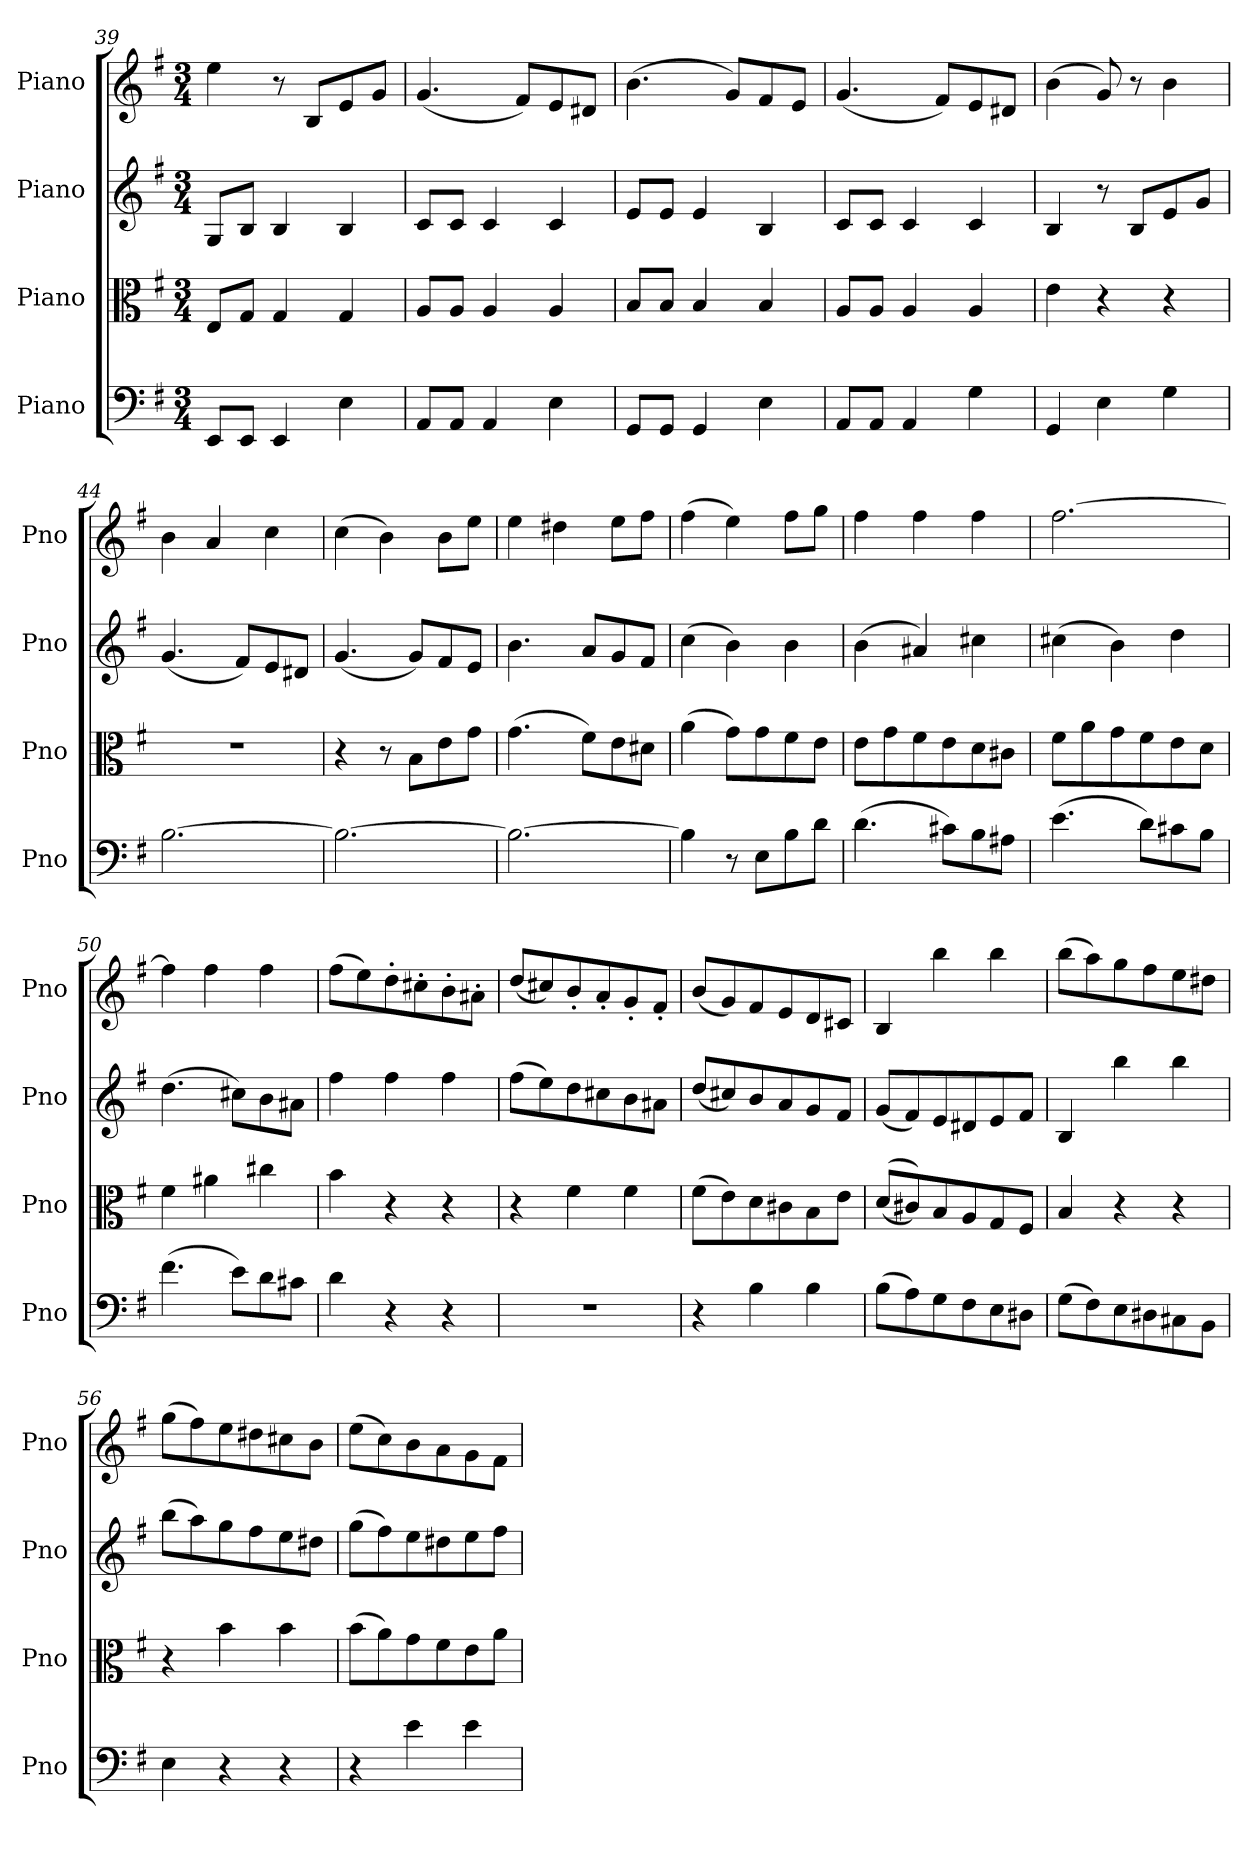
**kern	**kern	**kern	**kern
*part4	*part3	*part2	*part1
*staff4	*staff3	*staff2	*staff1
*I"Piano	*I"Piano	*I"Piano	*I"Piano
*I'Pno	*I'Pno	*I'Pno	*I'Pno
*clefF4	*clefC3	*clefG2	*clefG2
*k[f#]	*k[f#]	*k[f#]	*k[f#]
*M3/4	*M3/4	*M3/4	*M3/4
=39	=39	=39	=39
8EE/L	8E/L	8G/L	4ee\
8EE/J	8G/J	8B/J	.
4EE/	4G/	4B/	8r
.	.	.	8B/L
4E\	4G/	4B/	8e/
.	.	.	8g/J
!!LO:PB:g=z
=40	=40	=40	=40
8AA/L	8A/L	8c/L	(4.g/
8AA/J	8A/J	8c/J	.
4AA/	4A/	4c/	.
.	.	.	8f#/L)
4E\	4A/	4c/	8e/
.	.	.	8d#X/J
=41	=41	=41	=41
8GG/L	8B/L	8e/L	(4.b\
8GG/J	8B/J	8e/J	.
4GG/	4B/	4e/	.
.	.	.	8g/L)
4E\	4B/	4B/	8f#/
.	.	.	8e/J
=42	=42	=42	=42
8AA/L	8A/L	8c/L	(4.g/
8AA/J	8A/J	8c/J	.
4AA/	4A/	4c/	.
.	.	.	8f#/L)
4G\	4A/	4c/	8e/
.	.	.	8d#X/J
=43	=43	=43	=43
4GG/	4e\	4B/	(4b\
4E\	4r	8r	8g/)
.	.	8B/L	8r
4G\	4r	8e/	4b\
.	.	8g/J	.
=44	=44	=44	=44
[2.B\	2.r	(4.g/	4b\
.	.	.	4a/
.	.	8f#/L)	.
.	.	8e/	4cc\
.	.	8d#X/J	.
=45	=45	=45	=45
2.B\_	4r	(4.g/	(4cc\
.	8r	.	4b\)
.	8B\L	8g/L)	.
.	8e\	8f#/	8b\L
.	8g\J	8e/J	8ee\J
=46	=46	=46	=46
2.B\_	(4.g\	4.b\	4ee\
.	.	.	4dd#X\
.	8f#\L)	8a/L	.
.	8e\	8g/	8ee\L
.	8d#X\J	8f#/J	8ff#\J
=47	=47	=47	=47
4B\]	(4a\	(4cc\	(4ff#\
8r	8g\L)	4b\)	4ee\)
8E\L	8g\	.	.
8B\	8f#\	4b\	8ff#\L
8d\J	8e\J	.	8gg\J
=48	=48	=48	=48
(4.d\	8e\L	(4b\	4ff#\
.	8g\	.	.
.	8f#\	4a#X/)	4ff#\
8c#X\L)	8e\	.	.
8B\	8d\	4cc#X\	4ff#\
8A#X\J	8c#X\J	.	.
=49	=49	=49	=49
(4.e\	8f#\L	(4cc#X\	[2.ff#\
.	8a\	.	.
.	8g\	4b\)	.
8d\L)	8f#\	.	.
8c#X\	8e\	4dd\	.
8B\J	8d\J	.	.
!!LO:LB:g=z
=50	=50	=50	=50
(4.f#\	4f#\	(4.dd\	4ff#\]
.	4a#X\	.	4ff#\
8e\L)	.	8cc#X\L)	.
8d\	4cc#X\	8b\	4ff#\
8c#X\J	.	8a#X\J	.
=51	=51	=51	=51
4d\	4b\	4ff#\	(8ff#\L
.	.	.	8ee\)
4r	4r	4ff#\	8dd'\
.	.	.	8cc#X'\
4r	4r	4ff#\	8b'\
.	.	.	8a#X'\J
=52	=52	=52	=52
2.r	4r	(8ff#\L	(8dd/L
.	.	8ee\)	8cc#X/)
.	4f#\	8dd\	8b'/
.	.	8cc#X\	8a'/
.	4f#\	8b\	8g'/
.	.	8a#X\J	8f#'/J
=53	=53	=53	=53
4r	(8f#\L	(8dd/L	(8b/L
.	8e\)	8cc#X/)	8g/)
4B\	8d\	8b/	8f#/
.	8c#X\	8a/	8e/
4B\	8B\	8g/	8d/
.	8e\J	8f#/J	8c#X/J
=54	=54	=54	=54
(8B\L	((8d/L	(8g/L	4B/
8A\)	8c#X/))	8f#/)	.
8G\	8B/	8e/	4bb\
8F#\	8A/	8d#X/	.
8E\	8G/	8e/	4bb\
8D#X\J	8F#/J	8f#/J	.
=55	=55	=55	=55
(8G\L	4B/	4B/	(8bb\L
8F#\)	.	.	8aa\)
8E\	4r	4bb\	8gg\
8D#X\	.	.	8ff#\
8C#X\	4r	4bb\	8ee\
8BB\J	.	.	8dd#X\J
=56	=56	=56	=56
4E\	4r	(8bb\L	(8gg\L
.	.	8aa\)	8ff#\)
4r	4b\	8gg\	8ee\
.	.	8ff#\	8dd#X\
4r	4b\	8ee\	8cc#X\
.	.	8dd#X\J	8b\J
!!LO:LB:g=z
=57	=57	=57	=57
4r	(8b\L	(8gg\L	(8ee\L
.	8a\)	8ff#\)	8cc\)
4e\	8g\	8ee\	8b\
.	8f#\	8dd#X\	8a\
4e\	8e\	8ee\	8g\
.	8a\J	8ff#\J	8f#\J
=	=	=	=
*-	*-	*-	*-
